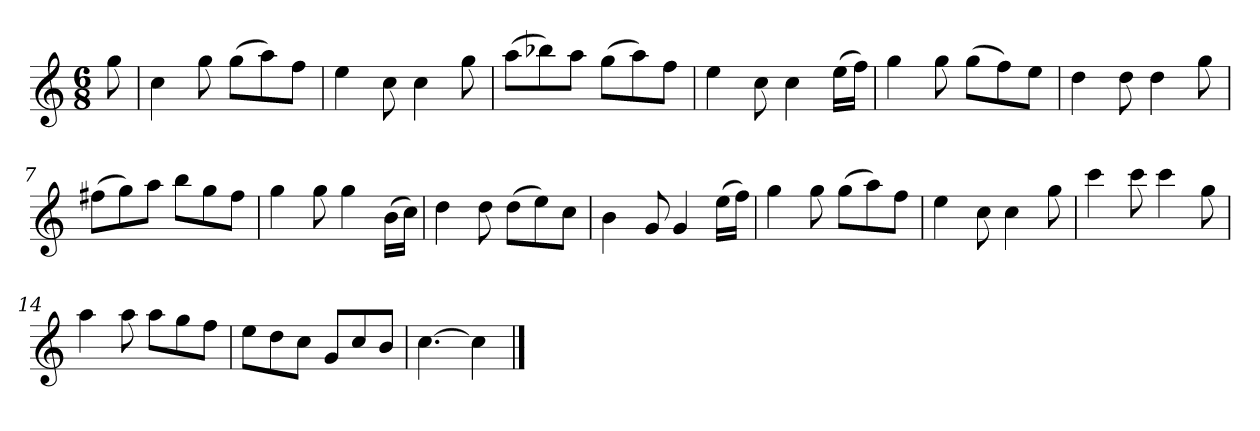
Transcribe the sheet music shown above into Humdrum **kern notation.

**kern
*part1
*staff1
*k[]
*M6/8
*MM120
=
8gg
=1
4cc
8gg
(8ggL
8aa)
8ffJ
=2
4ee
8cc
4cc
8gg
=3
(8aaL
8bb-X)
8aaJ
(8ggL
8aa)
8ffJ
=4
4ee
8cc
4cc
(16eeLL
16ffJJ)
=5
4gg
8gg
(8ggL
8ff)
8eeJ
=6
4dd
8dd
4dd
8gg
=7
(8ff#XL
8gg)
8aaJ
8bbL
8gg
8ff#J
=8
4gg
8gg
4gg
(16bLL
16ccJJ)
=9
4dd
8dd
(8ddL
8ee)
8ccJ
=10
4b
8g
4g
(16eeLL
16ffJJ)
=11
4gg
8gg
(8ggL
8aa)
8ffJ
=12
4ee
8cc
4cc
8gg
=13
4ccc
8ccc
4ccc
8gg
=14
4aa
8aa
8aaL
8gg
8ffJ
=15
8eeL
8dd
8ccJ
8gL
8cc
8bJ
=16
[4.cc
4cc]
==
*-
